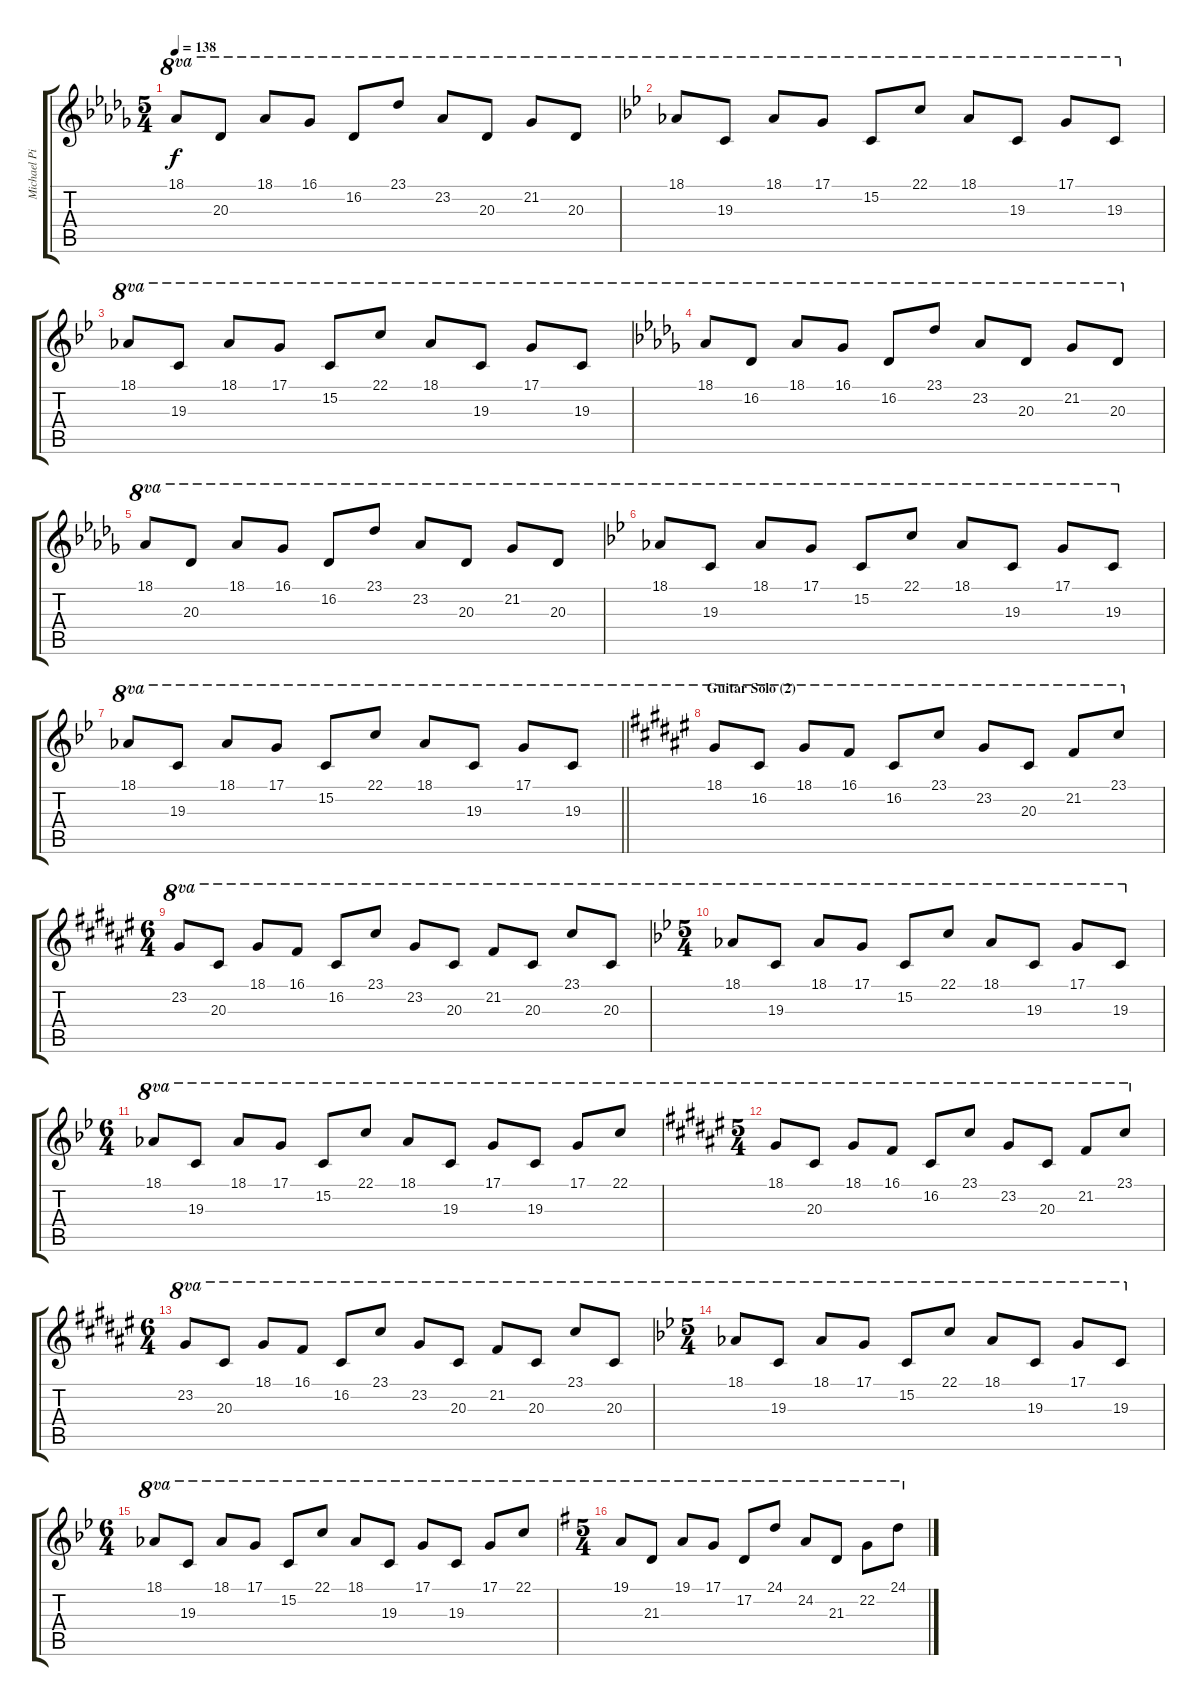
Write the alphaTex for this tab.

\track ("Michael Pinnella (keyboard)" "Michael Pi") {instrument stringensemble1}
\staff {score tabs}
\tuning (D4 A3 F3 C3 G2 D2) {hide}
\ts (5 4)
\tempo 138
\clef g2
\ks bbminor
18.1.8{ot 8va dy f} 20.3.8{ot 8va} 18.1.8{ot 8va} 16.1.8{ot 8va} 16.2.8{ot 8va} 23.1.8{ot 8va} 23.2.8{ot 8va} 20.3.8{ot 8va} 21.2.8{ot 8va} 20.3.8{ot 8va} |
\ks gminor
18.1.8{ot 8va} 19.3.8{ot 8va} 18.1.8{ot 8va} 17.1.8{ot 8va} 15.2.8{ot 8va} 22.1.8{ot 8va} 18.1.8{ot 8va} 19.3.8{ot 8va} 17.1.8{ot 8va} 19.3.8{ot 8va} |
18.1.8{ot 8va} 19.3.8{ot 8va} 18.1.8{ot 8va} 17.1.8{ot 8va} 15.2.8{ot 8va} 22.1.8{ot 8va} 18.1.8{ot 8va} 19.3.8{ot 8va} 17.1.8{ot 8va} 19.3.8{ot 8va} |
\ks bbminor
18.1.8{ot 8va} 16.2.8{ot 8va} 18.1.8{ot 8va} 16.1.8{ot 8va} 16.2.8{ot 8va} 23.1.8{ot 8va} 23.2.8{ot 8va} 20.3.8{ot 8va} 21.2.8{ot 8va} 20.3.8{ot 8va} |
18.1.8{ot 8va} 20.3.8{ot 8va} 18.1.8{ot 8va} 16.1.8{ot 8va} 16.2.8{ot 8va} 23.1.8{ot 8va} 23.2.8{ot 8va} 20.3.8{ot 8va} 21.2.8{ot 8va} 20.3.8{ot 8va} |
\ks gminor
18.1.8{ot 8va} 19.3.8{ot 8va} 18.1.8{ot 8va} 17.1.8{ot 8va} 15.2.8{ot 8va} 22.1.8{ot 8va} 18.1.8{ot 8va} 19.3.8{ot 8va} 17.1.8{ot 8va} 19.3.8{ot 8va} |
\barLineRight lightlight
18.1.8{ot 8va} 19.3.8{ot 8va} 18.1.8{ot 8va} 17.1.8{ot 8va} 15.2.8{ot 8va} 22.1.8{ot 8va} 18.1.8{ot 8va} 19.3.8{ot 8va} 17.1.8{ot 8va} 19.3.8{ot 8va} |
\section ("" "Guitar Solo (2)")
\ks f#
18.1.8{ot 8va} 16.2.8{ot 8va} 18.1.8{ot 8va} 16.1.8{ot 8va} 16.2.8{ot 8va} 23.1.8{ot 8va} 23.2.8{ot 8va} 20.3.8{ot 8va} 21.2.8{ot 8va} 23.1.8{ot 8va} |
\ts (6 4)
23.2.8{ot 8va} 20.3.8{ot 8va} 18.1.8{ot 8va} 16.1.8{ot 8va} 16.2.8{ot 8va} 23.1.8{ot 8va} 23.2.8{ot 8va} 20.3.8{ot 8va} 21.2.8{ot 8va} 20.3.8{ot 8va} 23.1.8{ot 8va} 20.3.8{ot 8va} |
\ts (5 4)
\ks bb
18.1.8{ot 8va} 19.3.8{ot 8va} 18.1.8{ot 8va} 17.1.8{ot 8va} 15.2.8{ot 8va} 22.1.8{ot 8va} 18.1.8{ot 8va} 19.3.8{ot 8va} 17.1.8{ot 8va} 19.3.8{ot 8va} |
\ts (6 4)
18.1.8{ot 8va} 19.3.8{ot 8va} 18.1.8{ot 8va} 17.1.8{ot 8va} 15.2.8{ot 8va} 22.1.8{ot 8va} 18.1.8{ot 8va} 19.3.8{ot 8va} 17.1.8{ot 8va} 19.3.8{ot 8va} 17.1.8{ot 8va} 22.1.8{ot 8va} |
\ts (5 4)
\ks f#
18.1.8{ot 8va} 20.3.8{ot 8va} 18.1.8{ot 8va} 16.1.8{ot 8va} 16.2.8{ot 8va} 23.1.8{ot 8va} 23.2.8{ot 8va} 20.3.8{ot 8va} 21.2.8{ot 8va} 23.1.8{ot 8va} |
\ts (6 4)
23.2.8{ot 8va} 20.3.8{ot 8va} 18.1.8{ot 8va} 16.1.8{ot 8va} 16.2.8{ot 8va} 23.1.8{ot 8va} 23.2.8{ot 8va} 20.3.8{ot 8va} 21.2.8{ot 8va} 20.3.8{ot 8va} 23.1.8{ot 8va} 20.3.8{ot 8va} |
\ts (5 4)
\ks bb
18.1.8{ot 8va} 19.3.8{ot 8va} 18.1.8{ot 8va} 17.1.8{ot 8va} 15.2.8{ot 8va} 22.1.8{ot 8va} 18.1.8{ot 8va} 19.3.8{ot 8va} 17.1.8{ot 8va} 19.3.8{ot 8va} |
\ts (6 4)
18.1.8{ot 8va} 19.3.8{ot 8va} 18.1.8{ot 8va} 17.1.8{ot 8va} 15.2.8{ot 8va} 22.1.8{ot 8va} 18.1.8{ot 8va} 19.3.8{ot 8va} 17.1.8{ot 8va} 19.3.8{ot 8va} 17.1.8{ot 8va} 22.1.8{ot 8va} |
\ts (5 4)
\ks g
19.1.8{ot 8va} 21.3.8{ot 8va} 19.1.8{ot 8va} 17.1.8{ot 8va} 17.2.8{ot 8va} 24.1.8{ot 8va} 24.2.8{ot 8va} 21.3.8{ot 8va} 22.2.8{ot 8va} 24.1.8{ot 8va}
